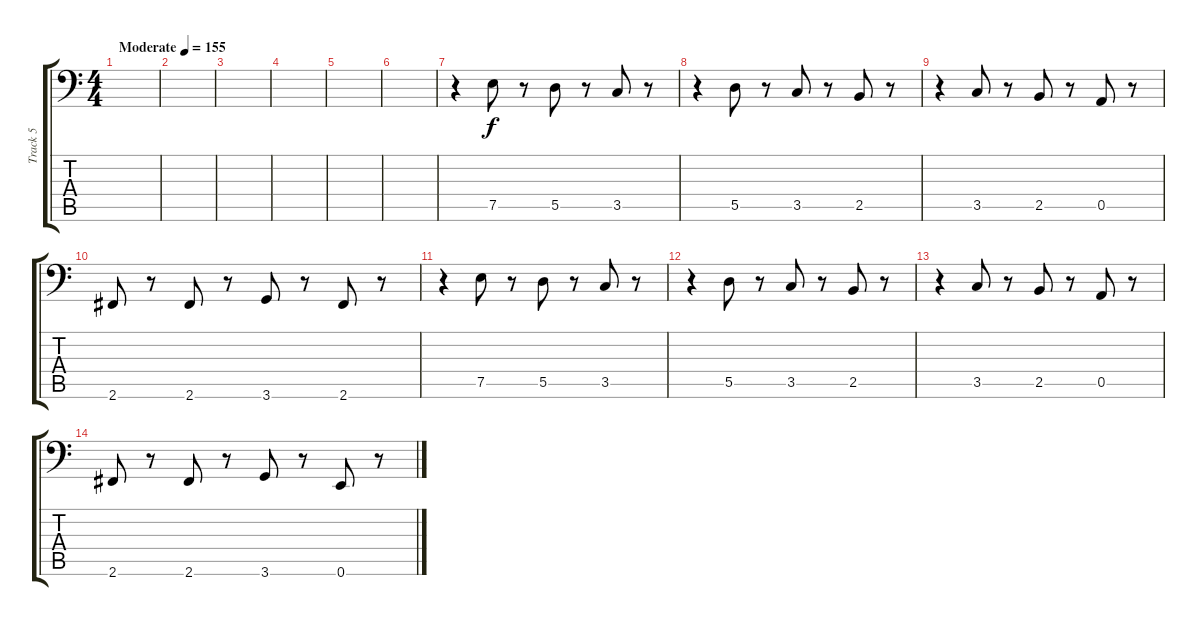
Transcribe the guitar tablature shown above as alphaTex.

\track ("Track 5" "Track 5") {instrument electricbasspick}
\staff {score tabs}
\tuning (E3 B2 G2 D2 A1 E1) {hide}
\ts (4 4)
\tempo (155 "Moderate")
\clef f4
\ks c
|
|
|
|
|
|
r.4 7.5.8 r.8 5.5.8 r.8 3.5.8 r.8 |
r.4 5.5.8 r.8 3.5.8 r.8 2.5.8 r.8 |
r.4 3.5.8 r.8 2.5.8 r.8 0.5.8 r.8 |
2.6.8 r.8 2.6.8 r.8 3.6.8 r.8 2.6.8 r.8 |
r.4 7.5.8 r.8 5.5.8 r.8 3.5.8 r.8 |
r.4 5.5.8 r.8 3.5.8 r.8 2.5.8 r.8 |
r.4 3.5.8 r.8 2.5.8 r.8 0.5.8 r.8 |
2.6.8 r.8 2.6.8 r.8 3.6.8 r.8 0.6.8 r.8
